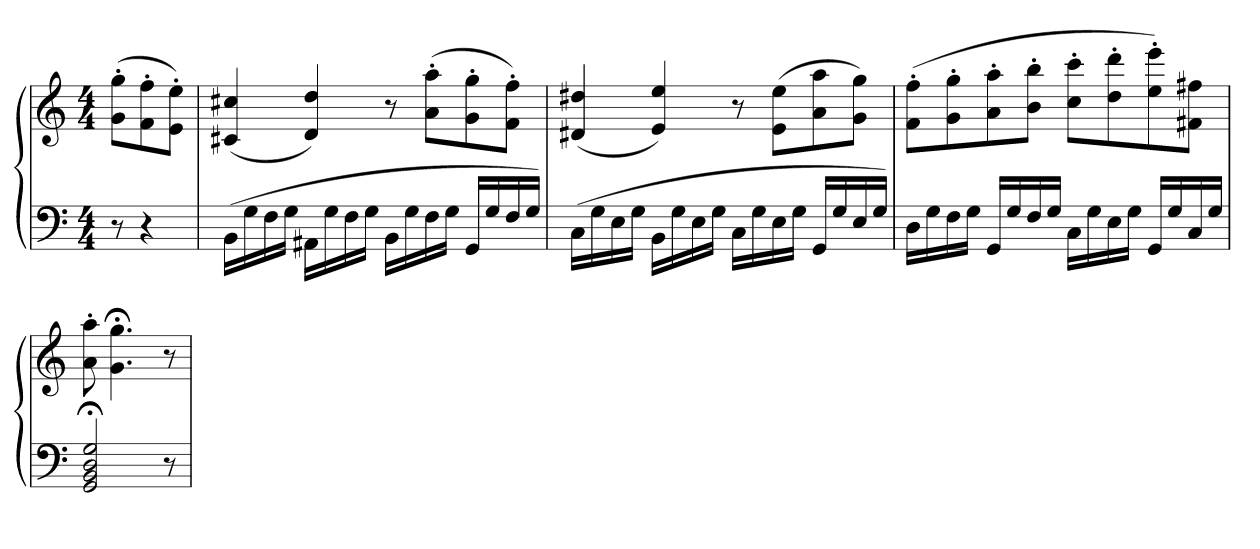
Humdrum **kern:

**kern	**kern
*part1	*part1
*staff2	*staff1
*clefF4	*clefG2
*k[]	*k[]
*C:	*C:
*M4/4	*M4/4
=	=
8r	(8g' 8gg'L
4r	8f' 8ff'
.	8e' 8ee'J)
=	=
(16BBLL	(4c#X 4cc#X
16G	.
16F	.
16GJJ	.
16AA#XLL	4d 4dd)
16G	.
16F	.
16GJJ	.
16BBLL	8r
16G	.
16F	(8a' 8aa'L
16GJJ	.
16GGLL	8g' 8gg'
16G	.
16F	8f' 8ff'J)
16GJJ)	.
=	=
(16CLL	(4d#X 4dd#X
16G	.
16E	.
16GJJ	.
16BBLL	4e 4ee)
16G	.
16E	.
16GJJ	.
16CLL	8r
16G	.
16E	(8e 8eeL
16GJJ	.
16GGLL	8a 8aa
16G	.
16E	8g 8ggJ)
16GJJ)	.
=	=
16DLL	(8f' 8ff'L
16G	.
16F	8g' 8gg'
16GJJ	.
16GGLL	8a' 8aa'
16G	.
16F	8b' 8bb'J
16GJJ	.
16CLL	8cc' 8ccc'L
16G	.
16E	8dd' 8ddd'
16GJJ	.
16GGLL	8ee' 8eee')
16G	.
16C	8f#X 8ff#XJ
16GJJ	.
=	=
2GG;< 2BB;< 2D;< 2G;<	8a' 8aa'
.	4.g;< 4.gg;<
8r	8r
=	=
*-	*-
